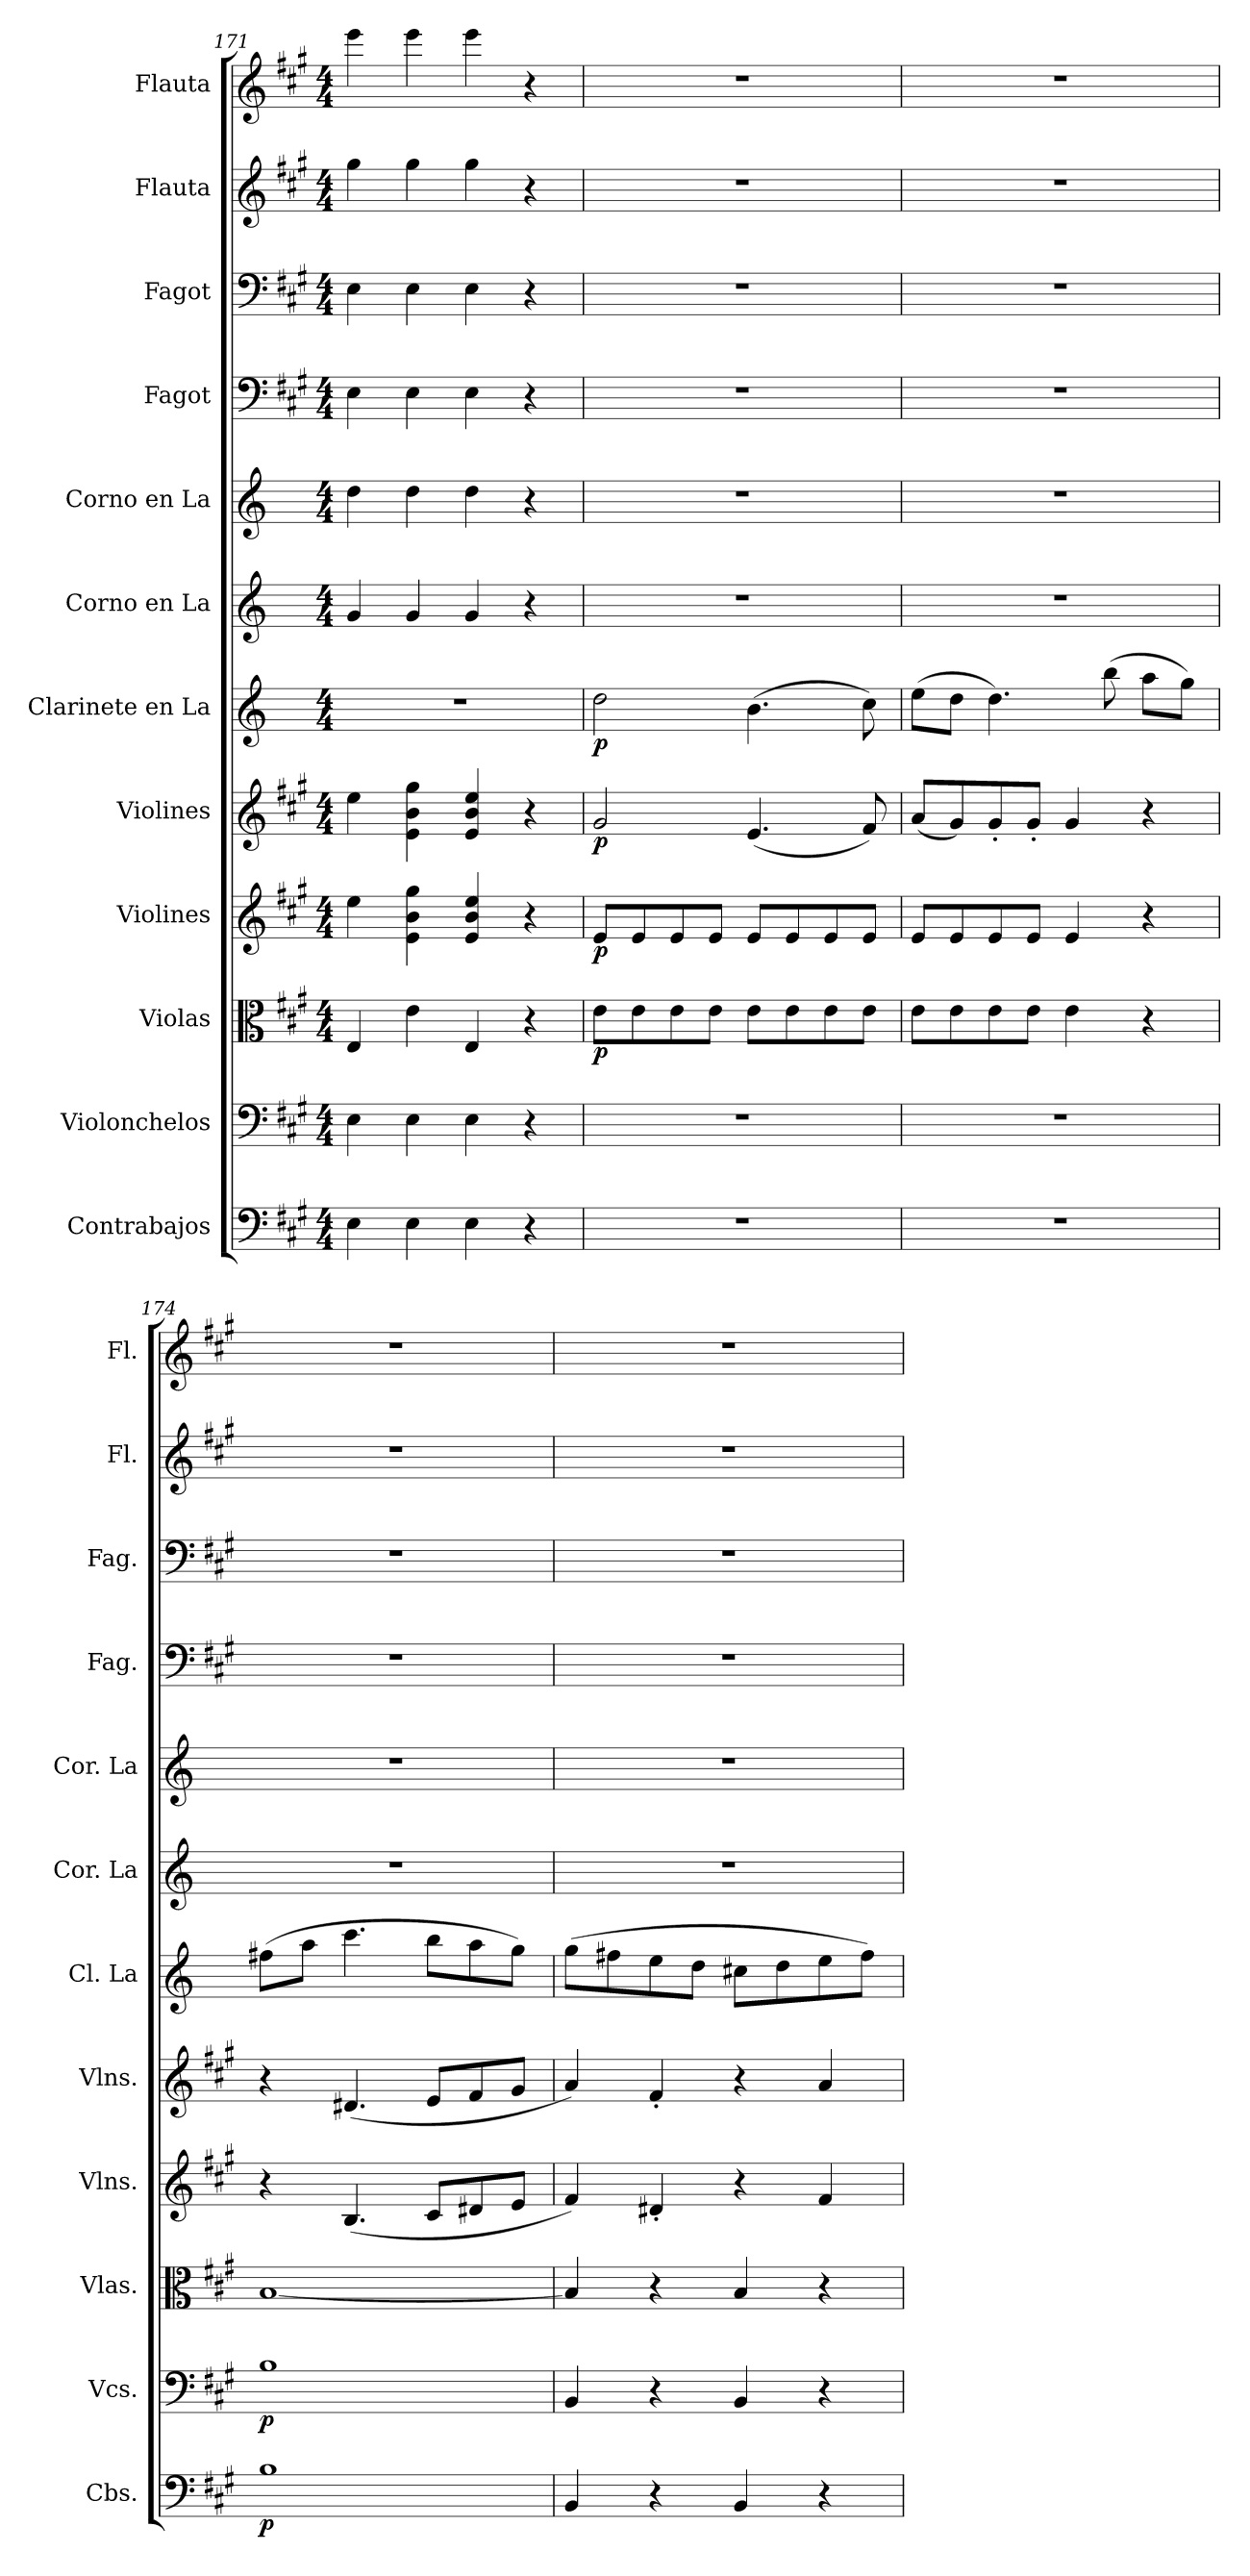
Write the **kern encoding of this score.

**kern	**dynam	**kern	**dynam	**kern	**dynam	**kern	**dynam	**kern	**dynam	**kern	**dynam	**kern	**kern	**kern	**kern	**kern	**kern
*part12	*part12	*part11	*part11	*part10	*part10	*part9	*part9	*part8	*part8	*part7	*part7	*part6	*part5	*part4	*part3	*part2	*part1
*staff12	*staff12	*staff11	*staff11	*staff10	*staff10	*staff9	*staff9	*staff8	*staff8	*staff7	*staff7	*staff6	*staff5	*staff4	*staff3	*staff2	*staff1
*I"Contrabajos	*	*I"Violonchelos	*	*I"Violas	*	*I"Violines	*	*I"Violines	*	*I"Clarinete en La	*	*I"Corno en La	*I"Corno en La	*I"Fagot	*I"Fagot	*I"Flauta	*I"Flauta
*I'Cbs.	*	*I'Vcs.	*	*I'Vlas.	*	*I'Vlns.	*	*I'Vlns.	*	*I'Cl. La	*	*I'Cor. La	*I'Cor. La	*I'Fag.	*I'Fag.	*I'Fl.	*I'Fl.
*clefF4	*	*clefF4	*	*clefC3	*	*clefG2	*	*clefG2	*	*clefG2	*	*clefG2	*clefG2	*clefF4	*clefF4	*clefG2	*clefG2
*ITrd7c12	*	*	*	*	*	*	*	*	*	*ITrd2c3	*	*ITrd2c3	*ITrd2c3	*	*	*	*
*k[f#c#g#]	*	*k[f#c#g#]	*	*k[f#c#g#]	*	*k[f#c#g#]	*	*k[f#c#g#]	*	*k[f#c#g#]	*	*k[f#c#g#]	*k[f#c#g#]	*k[f#c#g#]	*k[f#c#g#]	*k[f#c#g#]	*k[f#c#g#]
*M4/4	*	*M4/4	*	*M4/4	*	*M4/4	*	*M4/4	*	*M4/4	*	*M4/4	*M4/4	*M4/4	*M4/4	*M4/4	*M4/4
=171	=171	=171	=171	=171	=171	=171	=171	=171	=171	=171	=171	=171	=171	=171	=171	=171	=171
4EE\	.	4E\	.	4E/	.	4ee\	.	4ee\	.	1r	.	4e/	4b\	4E\	4E\	4gg#\	4eee\
4EE\	.	4E\	.	4e\	.	4e\ 4b\ 4gg#\	.	4e\ 4b\ 4gg#\	.	.	.	4e/	4b\	4E\	4E\	4gg#\	4eee\
4EE\	.	4E\	.	4E/	.	4e/ 4b/ 4ee/	.	4e/ 4b/ 4ee/	.	.	.	4e/	4b\	4E\	4E\	4gg#\	4eee\
4r	.	4r	.	4r	.	4r	.	4r	.	.	.	4r	4r	4r	4r	4r	4r
=172	=172	=172	=172	=172	=172	=172	=172	=172	=172	=172	=172	=172	=172	=172	=172	=172	=172
!	!	!	!	!	!LO:DY:b	!	!LO:DY:b	!	!LO:DY:b	!	!LO:DY:b	!	!	!	!	!	!
1r	.	1r	.	8e\L	p	8e/L	p	2g#/	p	2b\	p	1r	1r	1r	1r	1r	1r
.	.	.	.	8e\	.	8e/	.	.	.	.	.	.	.	.	.	.	.
.	.	.	.	8e\	.	8e/	.	.	.	.	.	.	.	.	.	.	.
.	.	.	.	8e\J	.	8e/J	.	.	.	.	.	.	.	.	.	.	.
.	.	.	.	8e\L	.	8e/L	.	(<4.e/	.	(>4.g#\	.	.	.	.	.	.	.
.	.	.	.	8e\	.	8e/	.	.	.	.	.	.	.	.	.	.	.
.	.	.	.	8e\	.	8e/	.	.	.	.	.	.	.	.	.	.	.
.	.	.	.	8e\J	.	8e/J	.	8f#/)	.	8a\)	.	.	.	.	.	.	.
=173	=173	=173	=173	=173	=173	=173	=173	=173	=173	=173	=173	=173	=173	=173	=173	=173	=173
1r	.	1r	.	8e\L	.	8e/L	.	(<8a/L	.	(>8cc#\L	.	1r	1r	1r	1r	1r	1r
.	.	.	.	8e\	.	8e/	.	8g#/)	.	8b\J	.	.	.	.	.	.	.
.	.	.	.	8e\	.	8e/	.	8g#'/	.	4.b\)	.	.	.	.	.	.	.
.	.	.	.	8e\J	.	8e/J	.	8g#'/J	.	.	.	.	.	.	.	.	.
.	.	.	.	4e\	.	4e/	.	4g#/	.	.	.	.	.	.	.	.	.
.	.	.	.	.	.	.	.	.	.	(>8gg#\	.	.	.	.	.	.	.
.	.	.	.	4r	.	4r	.	4r	.	8ff#\L	.	.	.	.	.	.	.
.	.	.	.	.	.	.	.	.	.	8ee\J)	.	.	.	.	.	.	.
!!LO:LB:g=z
=174	=174	=174	=174	=174	=174	=174	=174	=174	=174	=174	=174	=174	=174	=174	=174	=174	=174
!	!LO:DY:b	!	!LO:DY:b	!	!	!	!	!	!	!	!	!	!	!	!	!	!
1BB	p	1B	p	[1B	.	4r	.	4r	.	(>8dd#X\L	.	1r	1r	1r	1r	1r	1r
.	.	.	.	.	.	.	.	.	.	8ff#\J	.	.	.	.	.	.	.
.	.	.	.	.	.	(<4.B/	.	(<4.d#X/	.	4.aa\	.	.	.	.	.	.	.
.	.	.	.	.	.	8c#/L	.	8e/L	.	8gg#\L	.	.	.	.	.	.	.
.	.	.	.	.	.	8d#X/	.	8f#/	.	8ff#\	.	.	.	.	.	.	.
.	.	.	.	.	.	8e/J	.	8g#/J	.	8ee\J)	.	.	.	.	.	.	.
=175	=175	=175	=175	=175	=175	=175	=175	=175	=175	=175	=175	=175	=175	=175	=175	=175	=175
4BBB/	.	4BB/	.	4B/]	.	4f#/)	.	4a/)	.	(>8ee\L	.	1r	1r	1r	1r	1r	1r
.	.	.	.	.	.	.	.	.	.	8dd#X\	.	.	.	.	.	.	.
4r	.	4r	.	4r	.	4d#X'/	.	4f#'/	.	8cc#\	.	.	.	.	.	.	.
.	.	.	.	.	.	.	.	.	.	8b\J	.	.	.	.	.	.	.
4BBB/	.	4BB/	.	4B/	.	4r	.	4r	.	8a#X\L	.	.	.	.	.	.	.
.	.	.	.	.	.	.	.	.	.	8b\	.	.	.	.	.	.	.
4r	.	4r	.	4r	.	4f#/	.	4a/	.	8cc#\	.	.	.	.	.	.	.
.	.	.	.	.	.	.	.	.	.	8dd#\J)	.	.	.	.	.	.	.
=	=	=	=	=	=	=	=	=	=	=	=	=	=	=	=	=	=
*-	*-	*-	*-	*-	*-	*-	*-	*-	*-	*-	*-	*-	*-	*-	*-	*-	*-
